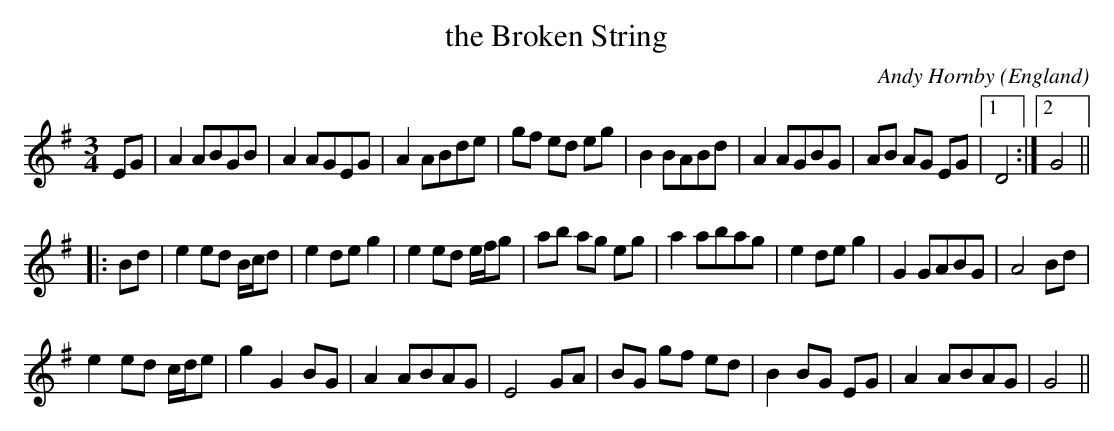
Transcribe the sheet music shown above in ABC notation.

X:1
T:the Broken String
C:Andy Hornby
M:3/4
O:England
K:G major
EG|\
A2 ABGB|A2 AGEG|A2 ABde|gf ed eg|\
B2BABd|A2 AGBG|AB AG EG|1 D4 :|2 G4 ||
|:Bd|\
e2 ed B/c/d|e2de g2|e2 ed e/f/g|ab ag eg|\
a2 abag|e2 de g2|G2 GABG|A4 Bd|
e2ed c/d/e|g2 G2 BG|A2 ABAG|E4 GA|\
BG gf ed|B2BG EG| A2ABAG| G4 ||
